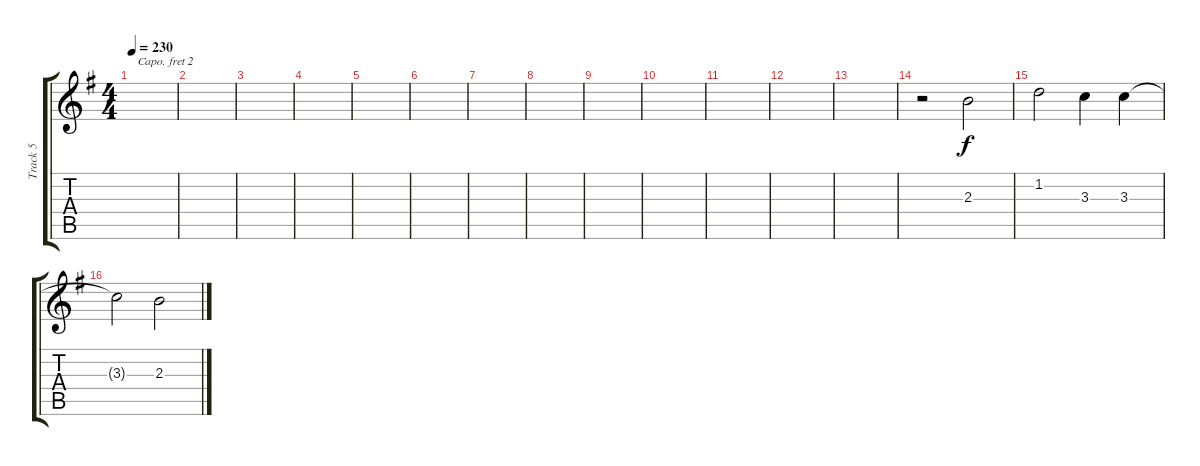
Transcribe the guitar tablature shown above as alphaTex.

\track ("Track 5" "Track 5") {instrument overdrivenguitar}
\staff {score tabs}
\capo 2
\tuning (E4 B3 G3 D3 A2 E2) {hide}
\ts (4 4)
\tempo 230
\clef g2
\ks g
|
|
|
|
|
|
|
|
|
|
|
|
|
r.2 2.3.2 |
1.2.2 3.3.4 3.3.4 |
3.3{t}.2 2.3.2
